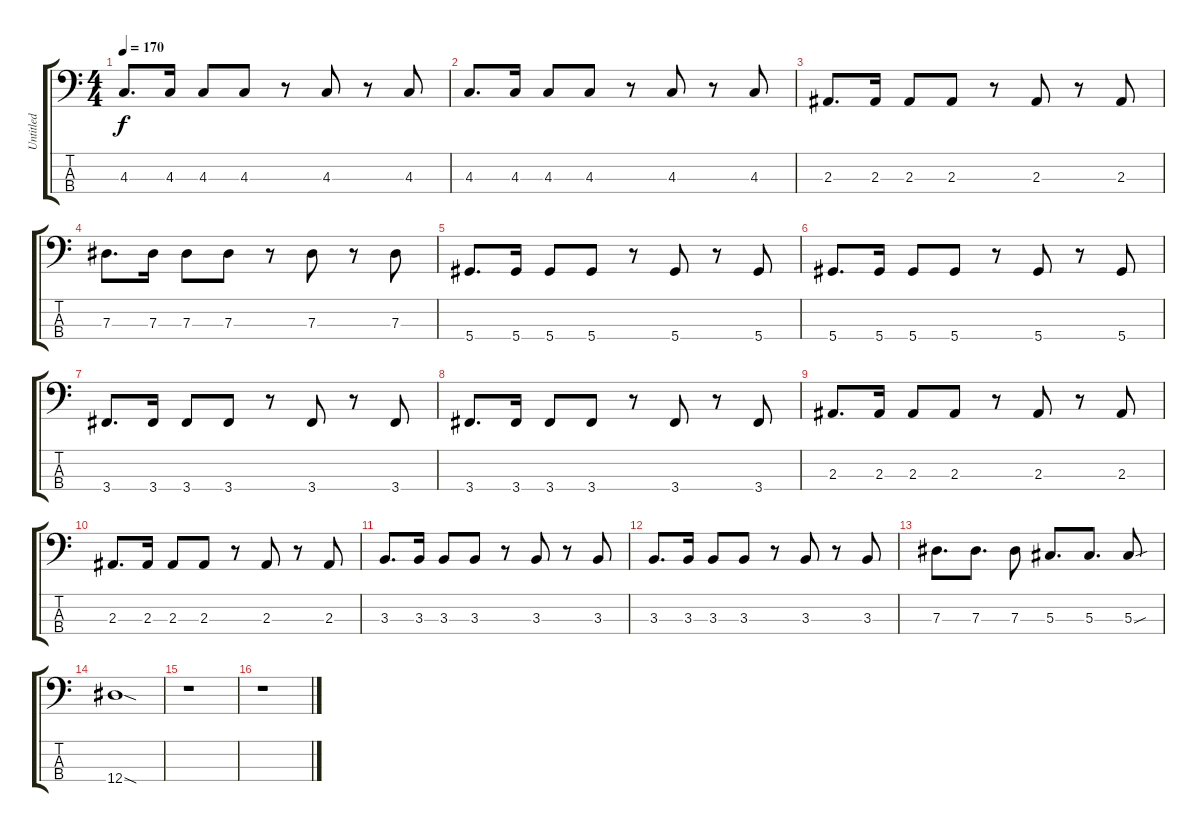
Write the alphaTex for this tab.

\track ("Untitled" "Untitled") {instrument electricbassfinger}
\staff {score tabs}
\tuning (Gb2 Db2 Ab1 Eb1) {hide}
\ts (4 4)
\tempo 170
\clef f4
\ks c
4.3.8{d dy f} 4.3.16 4.3.8 4.3.8 r.8 4.3.8 r.8 4.3.8 |
4.3.8{d} 4.3.16 4.3.8 4.3.8 r.8 4.3.8 r.8 4.3.8 |
2.3.8{d} 2.3.16 2.3.8 2.3.8 r.8 2.3.8 r.8 2.3.8 |
7.3.8{d} 7.3.16 7.3.8 7.3.8 r.8 7.3.8 r.8 7.3.8 |
5.4.8{d} 5.4.16 5.4.8 5.4.8 r.8 5.4.8 r.8 5.4.8 |
5.4.8{d} 5.4.16 5.4.8 5.4.8 r.8 5.4.8 r.8 5.4.8 |
3.4.8{d} 3.4.16 3.4.8 3.4.8 r.8 3.4.8 r.8 3.4.8 |
3.4.8{d} 3.4.16 3.4.8 3.4.8 r.8 3.4.8 r.8 3.4.8 |
2.3.8{d} 2.3.16 2.3.8 2.3.8 r.8 2.3.8 r.8 2.3.8 |
2.3.8{d} 2.3.16 2.3.8 2.3.8 r.8 2.3.8 r.8 2.3.8 |
3.3.8{d} 3.3.16 3.3.8 3.3.8 r.8 3.3.8 r.8 3.3.8 |
3.3.8{d} 3.3.16 3.3.8 3.3.8 r.8 3.3.8 r.8 3.3.8 |
7.3.8{d} 7.3.8{d} 7.3.8 5.3.8{d} 5.3.8{d} 5.3{sou}.8 |
12.4{sod}.1 |
r.1 |
r.1
